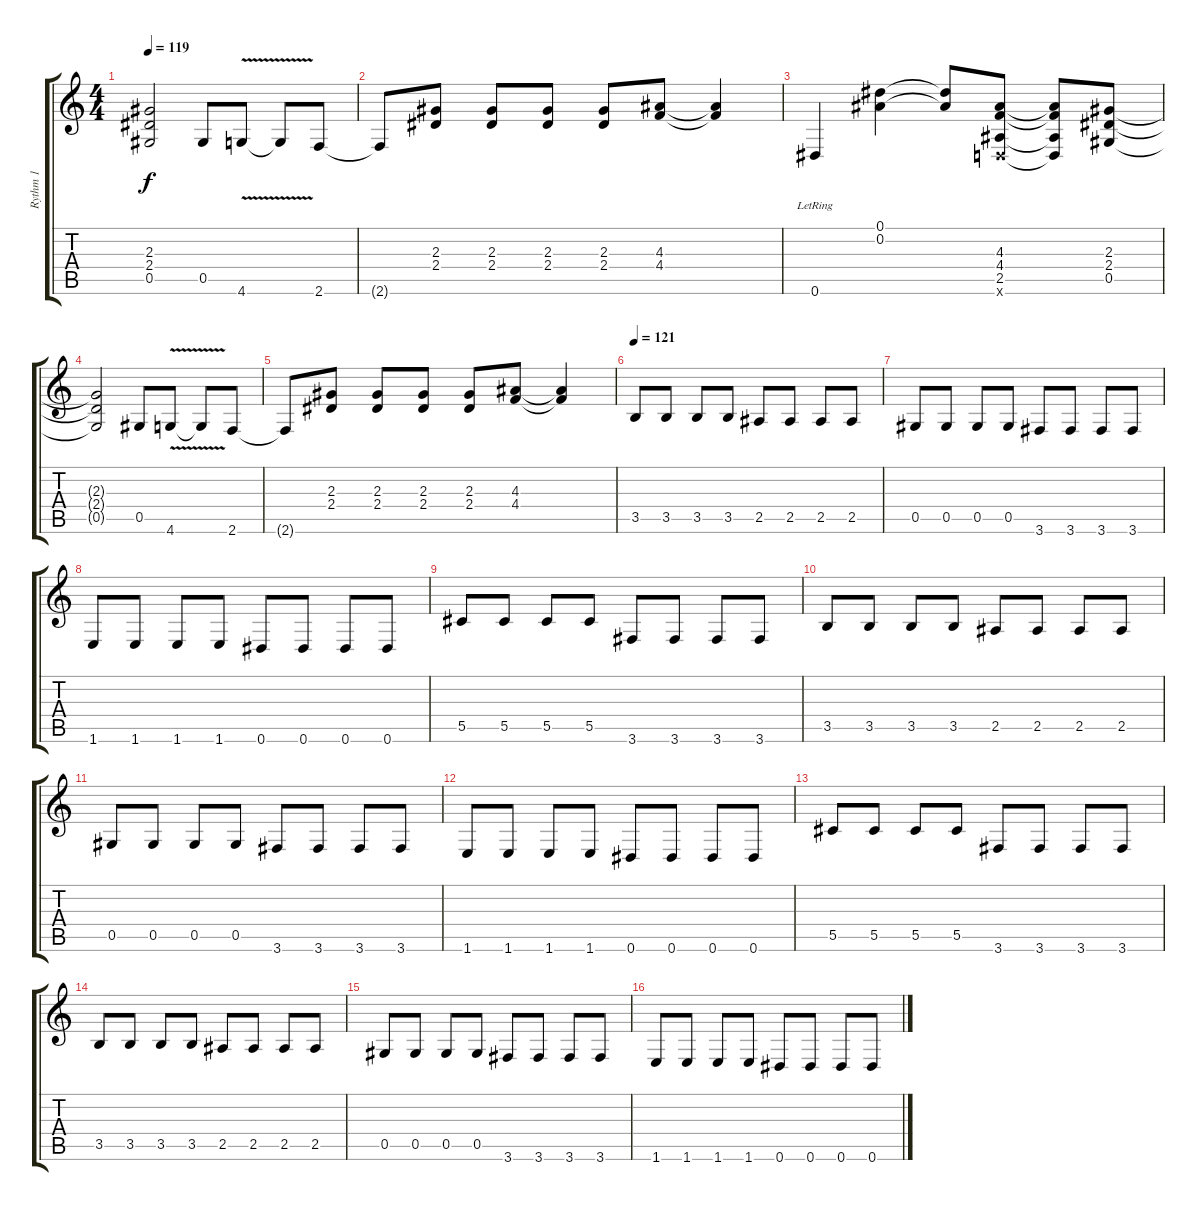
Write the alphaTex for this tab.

\track ("Rythm 1" "Rythm 1") {instrument overdrivenguitar}
\staff {score tabs}
\tuning (Eb4 Bb3 Gb3 Db3 Ab2 Eb2) {hide}
\ts (4 4)
\tempo 119
\clef g2
\ks c
(2.3{t} 2.4{t} 0.5{t}).2{dy f} 0.5.8 4.6{v}.8 4.6{t}.8 2.6.8 |
2.6{t}.8 (2.3 2.4).8 (2.3 2.4).8 (2.3 2.4).8 (2.3 2.4).8 (4.3 4.4).8 (4.3{t} 4.4{t}).4 |
0.6{lr}.4 (0.1 0.2).4 (0.1{t} 0.2{t}).8 (4.3 4.4 2.5 -1.6{x}).8 (4.3{t} 4.4{t} 2.5{t} -1.6{t}).8 (2.3 2.4 0.5).8 |
(2.3{t} 2.4{t} 0.5{t}).2 0.5.8 4.6{v}.8 4.6{t}.8 2.6.8 |
2.6{t}.8 (2.3 2.4).8 (2.3 2.4).8 (2.3 2.4).8 (2.3 2.4).8 (4.3 4.4).8 (4.3{t} 4.4{t}).4 |
\tempo 121
3.5.8 3.5.8 3.5.8 3.5.8 2.5.8 2.5.8 2.5.8 2.5.8 |
0.5.8 0.5.8 0.5.8 0.5.8 3.6.8 3.6.8 3.6.8 3.6.8 |
1.6.8 1.6.8 1.6.8 1.6.8 0.6.8 0.6.8 0.6.8 0.6.8 |
5.5.8 5.5.8 5.5.8 5.5.8 3.6.8 3.6.8 3.6.8 3.6.8 |
3.5.8 3.5.8 3.5.8 3.5.8 2.5.8 2.5.8 2.5.8 2.5.8 |
0.5.8 0.5.8 0.5.8 0.5.8 3.6.8 3.6.8 3.6.8 3.6.8 |
1.6.8 1.6.8 1.6.8 1.6.8 0.6.8 0.6.8 0.6.8 0.6.8 |
5.5.8 5.5.8 5.5.8 5.5.8 3.6.8 3.6.8 3.6.8 3.6.8 |
3.5.8 3.5.8 3.5.8 3.5.8 2.5.8 2.5.8 2.5.8 2.5.8 |
0.5.8 0.5.8 0.5.8 0.5.8 3.6.8 3.6.8 3.6.8 3.6.8 |
1.6.8 1.6.8 1.6.8 1.6.8 0.6.8 0.6.8 0.6.8 0.6.8
